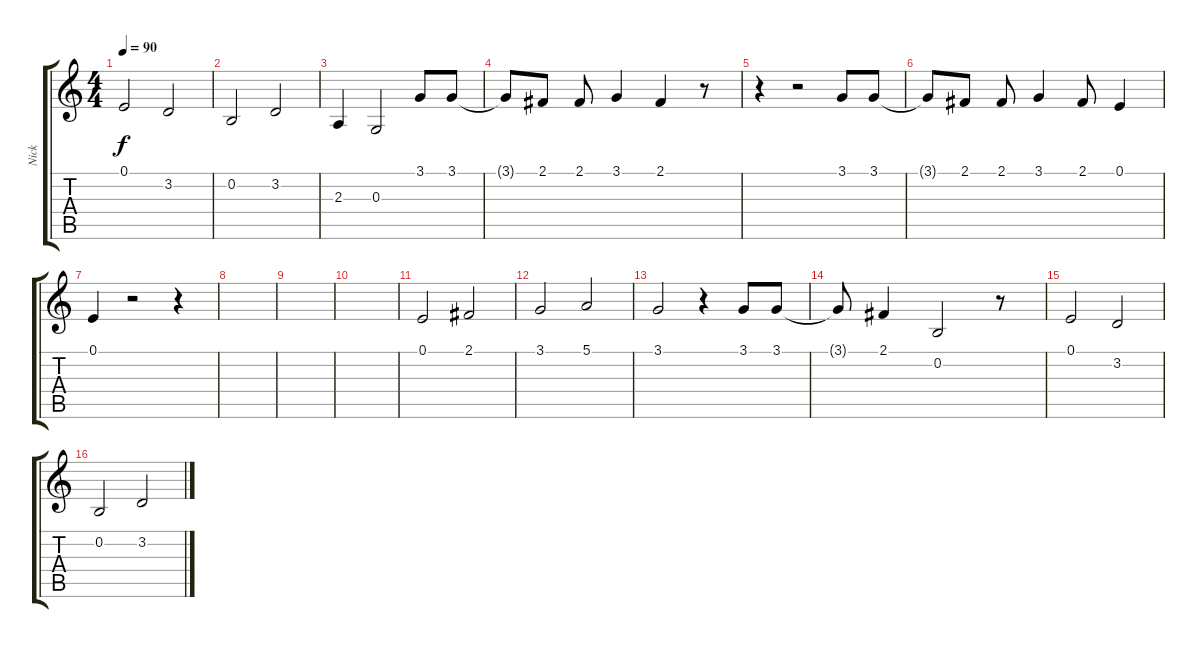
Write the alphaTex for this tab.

\track ("Nick" "Nick") {instrument lead6voice}
\staff {score tabs}
\tuning (E4 B3 G3 D3 A2 E2) {hide}
\ts (4 4)
\tempo 90
\clef g2
\ks c
0.1.2{dy f} 3.2.2 |
0.2.2 3.2.2 |
2.3.4 0.3.2 3.1.8 3.1.8 |
3.1{t}.8 2.1.8 2.1.8 3.1.4 2.1.4 r.8 |
r.4 r.2 3.1.8 3.1.8 |
3.1{t}.8 2.1.8 2.1.8 3.1.4 2.1.8 0.1.4 |
0.1.4 r.2 r.4 |
|
|
|
0.1.2 2.1.2 |
3.1.2 5.1.2 |
3.1.2 r.4 3.1.8 3.1.8 |
3.1{t}.8 2.1.4 0.2.2 r.8 |
0.1.2 3.2.2 |
0.2.2 3.2.2
